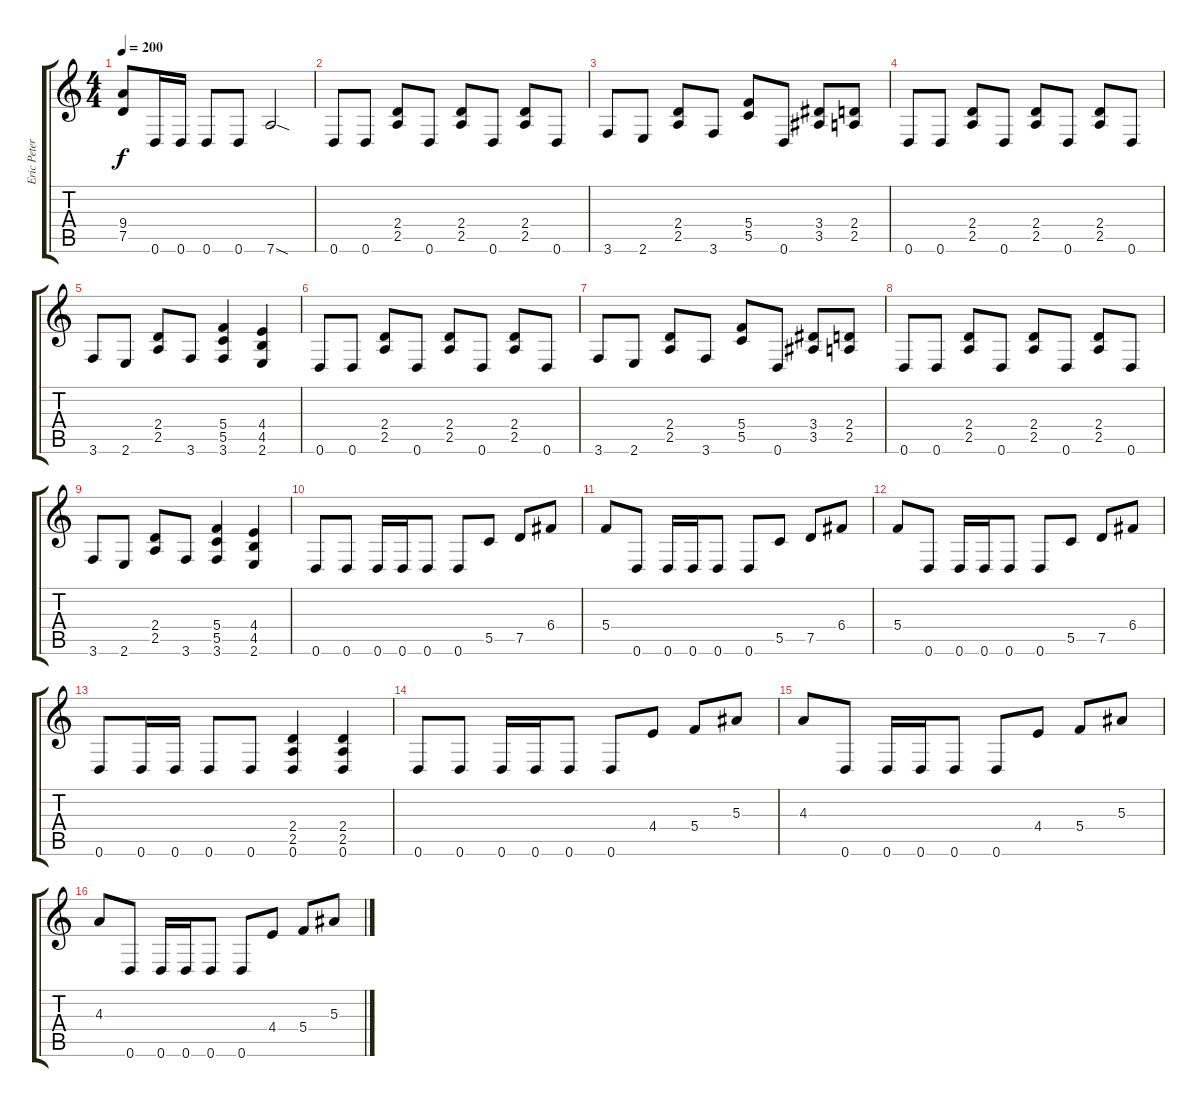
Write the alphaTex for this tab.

\track ("Eric Peterson" "Eric Peter") {instrument overdrivenguitar}
\staff {score tabs}
\tuning (D4 A3 F3 C3 G2 D2) {hide}
\ts (4 4)
\tempo 200
\clef g2
\ks c
(9.4 7.5).8{dy f} 0.6.16 0.6.16 0.6.8 0.6.8 7.6{sod}.2 |
0.6.8 0.6.8 (2.4 2.5).8 0.6.8 (2.4 2.5).8 0.6.8 (2.4 2.5).8 0.6.8 |
3.6.8 2.6.8 (2.4 2.5).8 3.6.8 (5.4 5.5).8 0.6.8 (3.4 3.5).8 (2.4 2.5).8 |
0.6.8 0.6.8 (2.4 2.5).8 0.6.8 (2.4 2.5).8 0.6.8 (2.4 2.5).8 0.6.8 |
3.6.8 2.6.8 (2.4 2.5).8 3.6.8 (5.4 5.5 3.6).4 (4.4 4.5 2.6).4 |
0.6.8 0.6.8 (2.4 2.5).8 0.6.8 (2.4 2.5).8 0.6.8 (2.4 2.5).8 0.6.8 |
3.6.8 2.6.8 (2.4 2.5).8 3.6.8 (5.4 5.5).8 0.6.8 (3.4 3.5).8 (2.4 2.5).8 |
0.6.8 0.6.8 (2.4 2.5).8 0.6.8 (2.4 2.5).8 0.6.8 (2.4 2.5).8 0.6.8 |
3.6.8 2.6.8 (2.4 2.5).8 3.6.8 (5.4 5.5 3.6).4 (4.4 4.5 2.6).4 |
0.6.8 0.6.8 0.6.16 0.6.16 0.6.8 0.6.8 5.5.8 7.5.8 6.4.8 |
5.4.8 0.6.8 0.6.16 0.6.16 0.6.8 0.6.8 5.5.8 7.5.8 6.4.8 |
5.4.8 0.6.8 0.6.16 0.6.16 0.6.8 0.6.8 5.5.8 7.5.8 6.4.8 |
0.6.8 0.6.16 0.6.16 0.6.8 0.6.8 (2.4 2.5 0.6).4 (2.4 2.5 0.6).4 |
0.6.8 0.6.8 0.6.16 0.6.16 0.6.8 0.6.8 4.4.8 5.4.8 5.3.8 |
4.3.8 0.6.8 0.6.16 0.6.16 0.6.8 0.6.8 4.4.8 5.4.8 5.3.8 |
4.3.8 0.6.8 0.6.16 0.6.16 0.6.8 0.6.8 4.4.8 5.4.8 5.3.8
